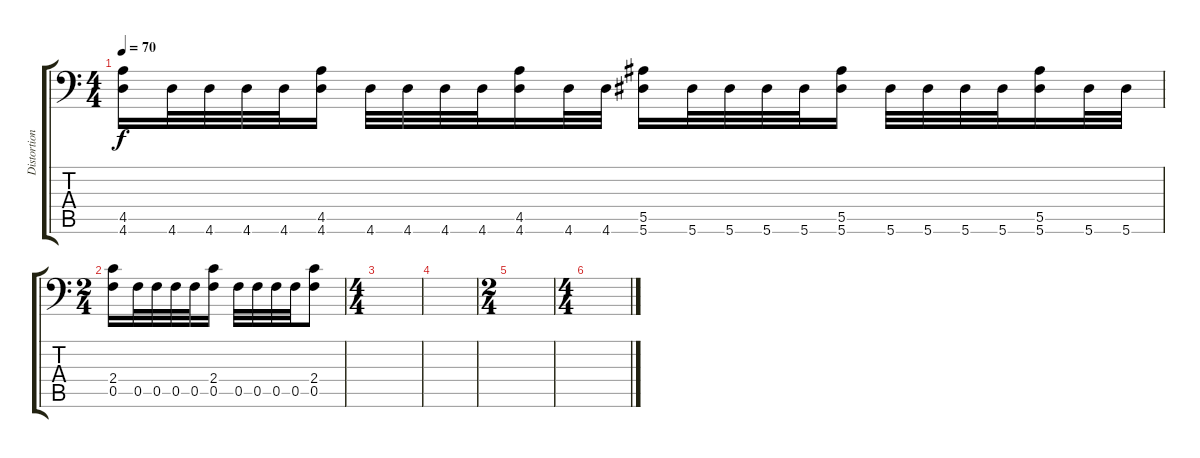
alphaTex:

\track ("Distortion 5" "Distortion") {instrument distortionguitar}
\staff {score tabs}
\tuning (C4 G3 Eb3 Bb2 F2 Bb1) {hide}
\ts (4 4)
\tempo 70
\clef f4
\ks c
(4.5 4.6).16{dy f} 4.6.32 4.6.32 4.6.32 4.6.32 (4.5 4.6).16 4.6.32 4.6.32 4.6.32 4.6.32 (4.5 4.6).16 4.6.32 4.6.32 (5.5 5.6).16 5.6.32 5.6.32 5.6.32 5.6.32 (5.5 5.6).16 5.6.32 5.6.32 5.6.32 5.6.32 (5.5 5.6).16 5.6.32 5.6.32 |
\ts (2 4)
(2.4 0.5).16 0.5.32 0.5.32 0.5.32 0.5.32 (2.4 0.5).16 0.5.32 0.5.32 0.5.32 0.5.32 (2.4 0.5).8 |
\ts (4 4)
|
|
\ts (2 4)
|
\ts (4 4)
